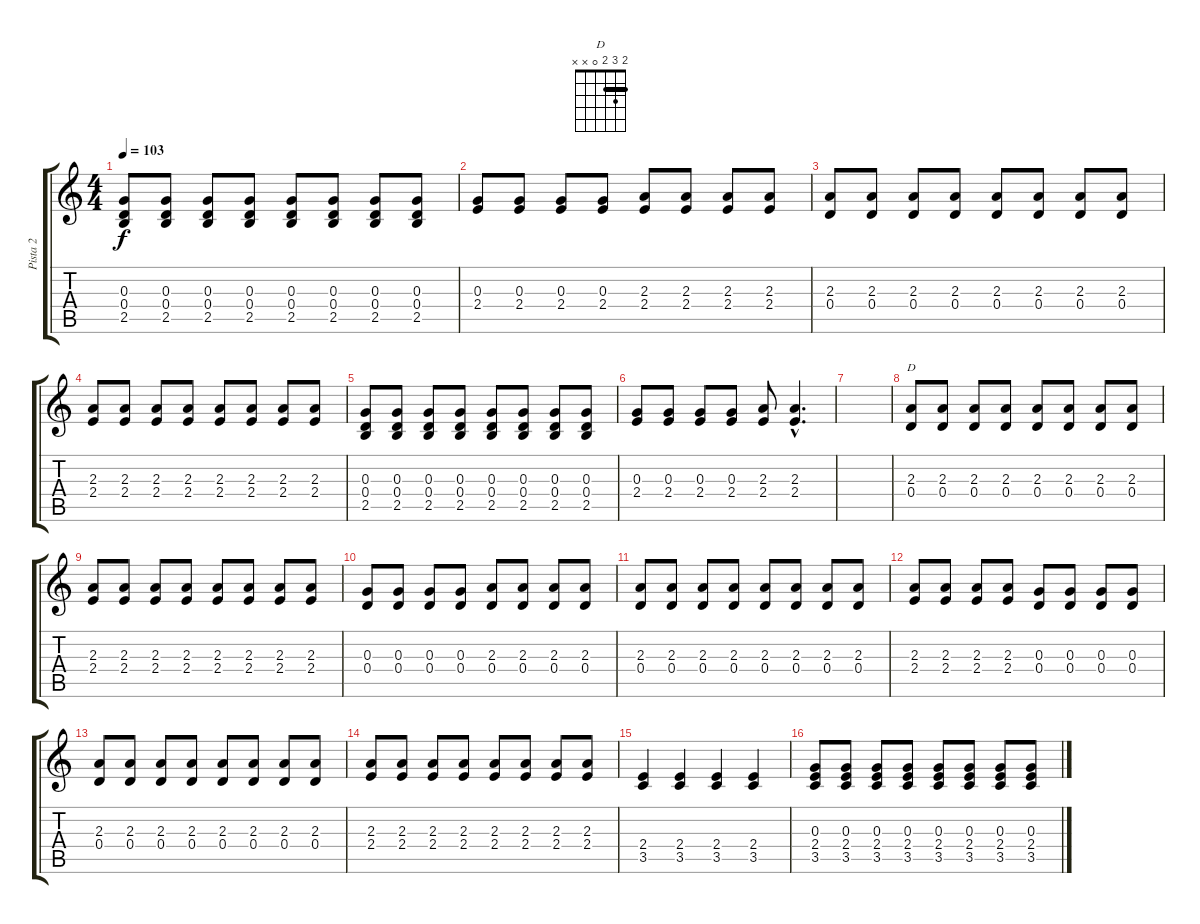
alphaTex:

\track ("Pista 2" "Pista 2") {instrument electricguitarmuted}
\staff {score tabs}
\tuning (E4 B3 G3 D3 A2 E2) {hide}
\chord ("D" 2 3 2 0 x x) {barre 2}
\ts (4 4)
\tempo 103
\clef g2
\ks c
(0.3 0.4 2.5).8{dy f} (0.3 0.4 2.5).8 (0.3 0.4 2.5).8 (0.3 0.4 2.5).8 (0.3 0.4 2.5).8 (0.3 0.4 2.5).8 (0.3 0.4 2.5).8 (0.3 0.4 2.5).8 |
(0.3 2.4).8 (0.3 2.4).8 (0.3 2.4).8 (0.3 2.4).8 (2.3 2.4).8 (2.3 2.4).8 (2.3 2.4).8 (2.3 2.4).8 |
(2.3 0.4).8 (2.3 0.4).8 (2.3 0.4).8 (2.3 0.4).8 (2.3 0.4).8 (2.3 0.4).8 (2.3 0.4).8 (2.3 0.4).8 |
(2.3 2.4).8 (2.3 2.4).8 (2.3 2.4).8 (2.3 2.4).8 (2.3 2.4).8 (2.3 2.4).8 (2.3 2.4).8 (2.3 2.4).8 |
(0.3 0.4 2.5).8 (0.3 0.4 2.5).8 (0.3 0.4 2.5).8 (0.3 0.4 2.5).8 (0.3 0.4 2.5).8 (0.3 0.4 2.5).8 (0.3 0.4 2.5).8 (0.3 0.4 2.5).8 |
(0.3 2.4).8 (0.3 2.4).8 (0.3 2.4).8 (0.3 2.4).8 (2.3 2.4).8 (2.3{hac} 2.4{hac}).4{d} |
|
(2.3 0.4).8{ch "D"} (2.3 0.4).8 (2.3 0.4).8 (2.3 0.4).8 (2.3 0.4).8 (2.3 0.4).8 (2.3 0.4).8 (2.3 0.4).8 |
(2.3 2.4).8 (2.3 2.4).8 (2.3 2.4).8 (2.3 2.4).8 (2.3 2.4).8 (2.3 2.4).8 (2.3 2.4).8 (2.3 2.4).8 |
(0.3 0.4).8 (0.3 0.4).8 (0.3 0.4).8 (0.3 0.4).8 (2.3 0.4).8 (2.3 0.4).8 (2.3 0.4).8 (2.3 0.4).8 |
(2.3 0.4).8 (2.3 0.4).8 (2.3 0.4).8 (2.3 0.4).8 (2.3 0.4).8 (2.3 0.4).8 (2.3 0.4).8 (2.3 0.4).8 |
(2.3 2.4).8 (2.3 2.4).8 (2.3 2.4).8 (2.3 2.4).8 (0.3 0.4).8 (0.3 0.4).8 (0.3 0.4).8 (0.3 0.4).8 |
(2.3 0.4).8 (2.3 0.4).8 (2.3 0.4).8 (2.3 0.4).8 (2.3 0.4).8 (2.3 0.4).8 (2.3 0.4).8 (2.3 0.4).8 |
(2.3 2.4).8 (2.3 2.4).8 (2.3 2.4).8 (2.3 2.4).8 (2.3 2.4).8 (2.3 2.4).8 (2.3 2.4).8 (2.3 2.4).8 |
(2.4 3.5).4 (2.4 3.5).4 (2.4 3.5).4 (2.4 3.5).4 |
(0.3 2.4 3.5).8 (0.3 2.4 3.5).8 (0.3 2.4 3.5).8 (0.3 2.4 3.5).8 (0.3 2.4 3.5).8 (0.3 2.4 3.5).8 (0.3 2.4 3.5).8 (0.3 2.4 3.5).8
